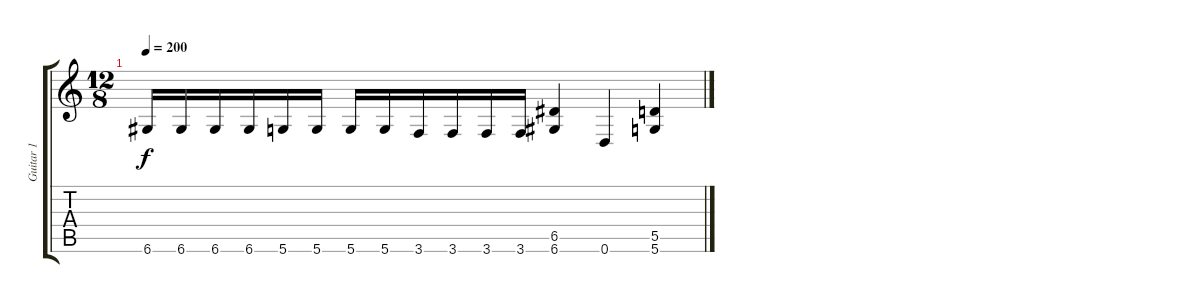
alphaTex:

\track ("Guitar 1" "Guitar 1") {instrument overdrivenguitar}
\staff {score tabs}
\tuning (E4 B3 G3 D3 A2 D2) {hide}
\ts (12 8)
\tempo 200
\clef g2
\ks c
6.6.16{dy f} 6.6.16 6.6.16 6.6.16 5.6.16 5.6.16 5.6.16 5.6.16 3.6.16 3.6.16 3.6.16 3.6.16 (6.5 6.6).4 0.6.4 (5.5 5.6).4
